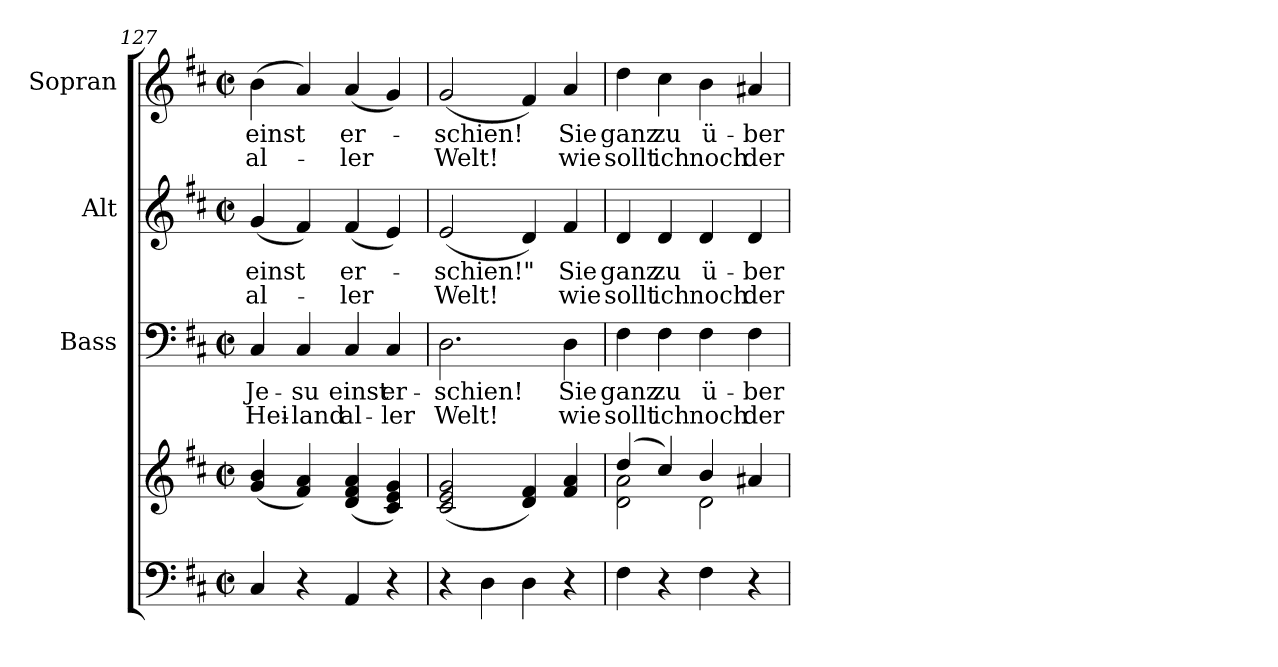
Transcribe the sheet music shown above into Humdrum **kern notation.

**kern	**kern	**kern	**text	**text	**kern	**text	**text	**kern	**text	**text
*part4	*part4	*part3	*part3	*part3	*part2	*part2	*part2	*part1	*part1	*part1
*staff5	*staff4	*staff3	*staff3	*staff3	*staff2	*staff2	*staff2	*staff1	*staff1	*staff1
*	*	*I"Bass	*	*	*I"Alt	*	*	*I"Sopran	*	*
*	*	*I'B.	*	*	*I'A.	*	*	*I'S.	*	*
*clefF4	*clefG2	*clefF4	*	*	*clefG2	*	*	*clefG2	*	*
*k[f#c#]	*k[f#c#]	*k[f#c#]	*	*	*k[f#c#]	*	*	*k[f#c#]	*	*
*D:	*D:	*D:	*	*	*D:	*	*	*D:	*	*
*M2/2	*M2/2	*M2/2	*	*	*M2/2	*	*	*M2/2	*	*
*met(c|)	*met(c|)	*met(c|)	*	*	*met(c|)	*	*	*met(c|)	*	*
=127	=127	=127	=127	=127	=127	=127	=127	=127	=127	=127
!	!	!	!LO:LY:b	!LO:LY:b	!	!LO:LY:b	!LO:LY:b	!	!LO:LY:b	!LO:LY:b
4C#/	(<4g/ 4b/	4C#/	Je-	Hei-	(<4g/	einst	al-	(>4b\	einst	al-
!	!	!	!LO:LY:b	!LO:LY:b	!	!	!	!	!	!
4r	4f#/ 4a/)	4C#/	-su	-land	4f#/)	.	.	4a/)	.	.
!	!	!	!LO:LY:b	!LO:LY:b	!	!LO:LY:b	!LO:LY:b	!	!LO:LY:b	!LO:LY:b
4AA/	(<4d/ 4f#/ 4a/	4C#/	einst	al-	(<4f#/	er-	-ler	(<4a/	er-	-ler
!	!	!	!LO:LY:b	!LO:LY:b	!	!	!	!	!	!
4r	4c#/ 4e/ 4g/)	4C#/	er-	-ler	4e/)	.	.	4g/)	.	.
!!LO:LB:g=z
=128	=128	=128	=128	=128	=128	=128	=128	=128	=128	=128
!	!	!	!LO:LY:b	!LO:LY:b	!	!LO:LY:b	!LO:LY:b	!	!LO:LY:b	!LO:LY:b
4r	(<2c#/ 2e/ 2g/	2.D\	-schien!	Welt!	(<2e/	-schien!"	Welt!	(<2g/	-schien!	Welt!
4D\	.	.	.	.	.	.	.	.	.	.
4D\	4d/ 4f#/)	.	.	.	4d/)	.	.	4f#/)	.	.
!	!	!	!LO:LY:b	!LO:LY:b	!	!LO:LY:b	!LO:LY:b	!	!LO:LY:b	!LO:LY:b
4r	4f#/ 4a/	4D\	Sie	wie	4f#/	Sie	wie	4a/	Sie	wie
=129	=129	=129	=129	=129	=129	=129	=129	=129	=129	=129
*	*^	*	*	*	*	*	*	*	*	*
!	!	!	!	!LO:LY:b	!LO:LY:b	!	!LO:LY:b	!LO:LY:b	!	!LO:LY:b	!LO:LY:b
4F#\	(4dd/	2d\ 2a\	4F#\	ganz	sollt	4d/	ganz	sollt	4dd\	ganz	sollt
!	!	!	!	!LO:LY:b	!LO:LY:b	!	!LO:LY:b	!LO:LY:b	!	!LO:LY:b	!LO:LY:b
4r	4cc#/)	.	4F#\	zu	ich	4d/	zu	ich	4cc#\	zu	ich
!	!	!	!	!LO:LY:b	!LO:LY:b	!	!LO:LY:b	!LO:LY:b	!	!LO:LY:b	!LO:LY:b
4F#\	4b/	2d\	4F#\	ü-	noch	4d/	ü-	noch	4b\	ü-	noch
!	!	!	!	!LO:LY:b	!LO:LY:b	!	!LO:LY:b	!LO:LY:b	!	!LO:LY:b	!LO:LY:b
4r	4a#X/	.	4F#\	-ber-	der	4d/	-ber-	der	4a#X/	-ber-	der
*	*v	*v	*	*	*	*	*	*	*	*	*
=	=	=	=	=	=	=	=	=	=	=
*-	*-	*-	*-	*-	*-	*-	*-	*-	*-	*-
